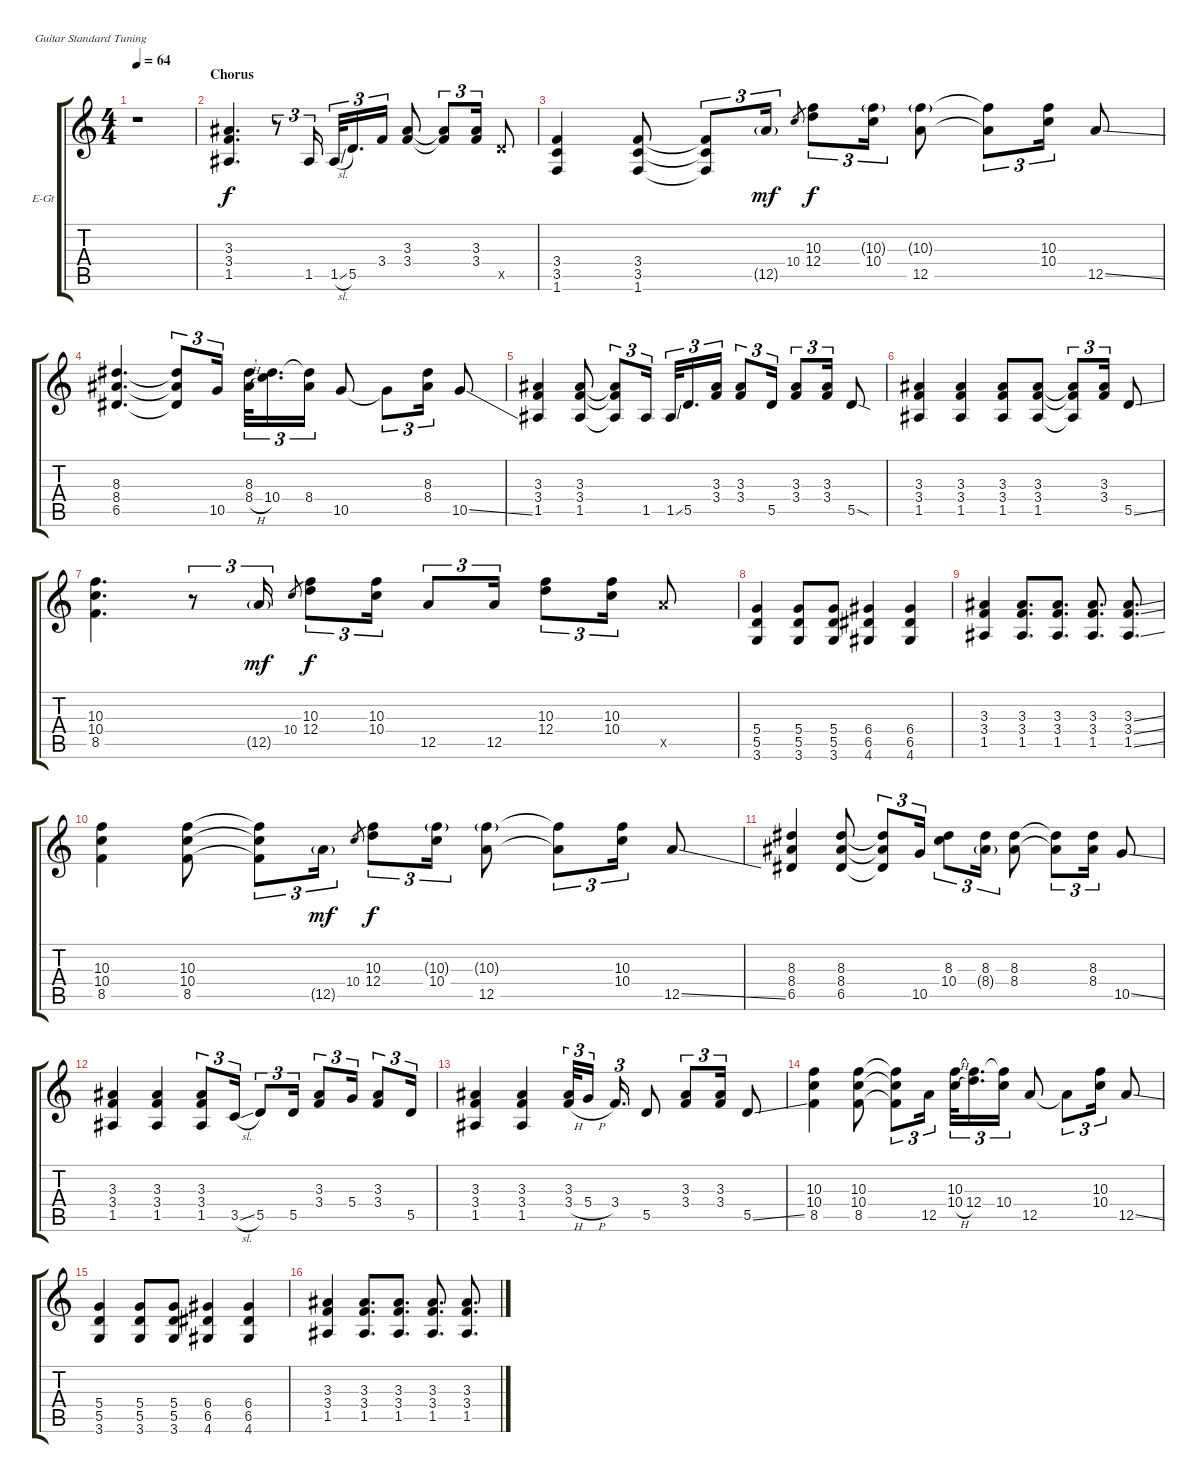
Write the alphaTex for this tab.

\bracketExtendMode groupsimilarinstruments
\firstSystemTrackNameOrientation horizontal
\otherSystemsTrackNameOrientation horizontal
\track ("Guitar 1 - rhythm" "E-Gt") {instrument overdrivenguitar}
\staff {score tabs}
\tuning (E4 B3 G3 D3 A2 E2)
\ts (4 4)
\tempo 64
\clef g2
\ks c
r.1{dy f} |
\section ("" "Chorus")
(3.3 3.4 1.5).4{d} r.8{tu (3 2)} 1.5.16{tu (3 2)} 1.5{sl}.32{tu (3 2)} 5.5.16{d tu (3 2)} 3.4.16{tu (3 2)} (3.3 3.4).8 (3.3{t} 3.4{t}).8{tu (3 2)} (3.3 3.4).16{tu (3 2)} 5.5{x}.8 |
(3.4 3.5 1.6).4 (3.4 3.5 1.6).8 (3.4{t} 3.5{t} 1.6{t}).8{tu (3 2)} 12.5{g}.16{tu (3 2) dy mf} 10.4.8{gr} (10.3 12.4).8{tu (3 2) dy f} (10.3{g} 10.4).16{tu (3 2)} (10.3{g} 12.5).8 (10.3{t} 12.5{t}).8{tu (3 2)} (10.3 10.4).16{tu (3 2)} 12.5{ss}.8 |
(8.3 8.4 6.5).4{d} (8.3{t} 8.4{t} 6.5{t}).8{tu (3 2)} 10.5.16{tu (3 2)} (8.3 8.4{h}).32{tu (3 2)} (10.4 8.3{t}).16{d tu (3 2)} (8.3{t} 8.4).16{tu (3 2)} 10.5.8 10.5{t}.8{tu (3 2)} (8.3 8.4).16{tu (3 2)} 10.5{ss}.8 |
(3.3 3.4 1.5).4 (3.3 3.4 1.5).8 (3.3{t} 3.4{t} 1.5{t}).8{tu (3 2)} 1.5.16{tu (3 2)} 1.5{ss}.32{tu (3 2)} 5.5.16{d tu (3 2)} (3.3 3.4).16{tu (3 2)} (3.3 3.4).8{tu (3 2)} 5.5.16{tu (3 2)} (3.3 3.4).8{tu (3 2)} (3.3 3.4).16{tu (3 2)} 5.5{sod}.8 |
(3.3 3.4 1.5).4 (3.3 3.4 1.5).4 (3.3 3.4 1.5).8 (3.3 3.4 1.5).8 (3.3{t} 3.4{t} 1.5{t}).8{tu (3 2)} (3.3 3.4).16{tu (3 2)} 5.5{ss}.8 |
(10.3 10.4 8.5).4{d} r.8{tu (3 2)} 12.5{g}.16{tu (3 2) dy mf} 10.4.8{gr} (10.3 12.4).8{tu (3 2) dy f} (10.3 10.4).16{tu (3 2)} 12.5.8{tu (3 2)} 12.5.16{tu (3 2)} (10.3 12.4).8{tu (3 2)} (10.3 10.4).16{tu (3 2)} 12.5{x}.8 |
(5.4 5.5 3.6).4 (5.4 5.5 3.6).8 (5.4 5.5 3.6).8 (6.4 6.5 4.6).4 (6.4 6.5 4.6).4 |
(3.3 3.4 1.5).4 (3.3 3.4 1.5).8{d} (3.3 3.4 1.5).8{d} (3.3 3.4 1.5).8{d} (3.3{ss} 3.4{ss} 1.5{ss}).8{d} |
(10.3 10.4 8.5).4 (10.3 10.4 8.5).8 (10.3{t} 10.4{t} 8.5{t}).8{tu (3 2)} 12.5{g}.16{tu (3 2) dy mf} 10.4.8{gr} (10.3 12.4).8{tu (3 2) dy f} (10.3{g} 10.4).16{tu (3 2)} (10.3{g} 12.5).8 (10.3{t} 12.5{t}).8{tu (3 2)} (10.3 10.4).16{tu (3 2)} 12.5{ss}.8 |
(8.3 8.4 6.5).4 (8.3 8.4 6.5).8 (8.3{t} 8.4{t} 6.5{t}).8{tu (3 2)} 10.5.16{tu (3 2)} (8.3 10.4).8{tu (3 2)} (8.3 8.4{g}).16{tu (3 2)} (8.3 8.4).8 (8.3{t} 8.4{t}).8{tu (3 2)} (8.3 8.4).16{tu (3 2)} 10.5{ss}.8 |
(3.3 3.4 1.5).4 (3.3 3.4 1.5).4 (3.3 3.4 1.5).8{tu (3 2)} 3.5{sl}.16{tu (3 2)} 5.5.8{tu (3 2)} 5.5.16{tu (3 2)} (3.3 3.4).8{tu (3 2)} 5.4.16{tu (3 2)} (3.3 3.4).8{tu (3 2)} 5.5.16{tu (3 2)} |
(3.3 3.4 1.5).4 (3.3 3.4 1.5).4 (3.3 3.4{h}).32{tu (3 2)} 5.4{h}.16{tu (3 2)} 3.4.16{d tu (3 2)} 5.5.8 (3.3 3.4).8{tu (3 2)} (3.3 3.4).16{tu (3 2)} 5.5{ss}.8 |
(10.3 10.4 8.5).4 (10.3 10.4 8.5).8 (10.3{t} 10.4{t} 8.5{t}).8{tu (3 2)} 12.5.16{tu (3 2)} (10.3 10.4{h}).32{tu (3 2)} (12.4 10.3{t}).16{d tu (3 2)} (10.3{t} 10.4).16{tu (3 2)} 12.5.8 12.5{t}.8{tu (3 2)} (10.3 10.4).16{tu (3 2)} 12.5{ss}.8 |
(5.4 5.5 3.6).4 (5.4 5.5 3.6).8 (5.4 5.5 3.6).8 (6.4 6.5 4.6).4 (6.4 6.5 4.6).4 |
(3.3 3.4 1.5).4 (3.3 3.4 1.5).8{d} (3.3 3.4 1.5).8{d} (3.3 3.4 1.5).8{d} (3.3 3.4 1.5).8{d}
